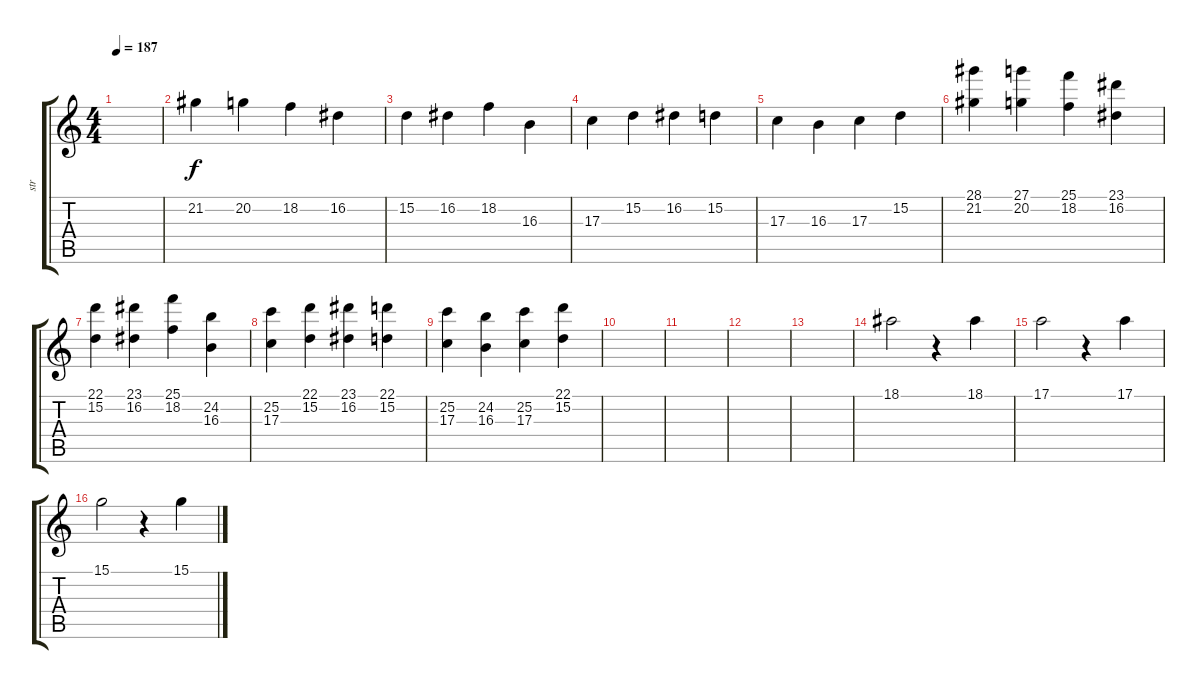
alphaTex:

\track ("str" "str") {instrument stringensemble1}
\staff {score tabs}
\tuning (E4 B3 G3 D3 A2 E2) {hide}
\ts (4 4)
\tempo 187
\clef g2
\ks c
|
21.2.4 20.2.4 18.2.4 16.2.4 |
15.2.4 16.2.4 18.2.4 16.3.4 |
17.3.4 15.2.4 16.2.4 15.2.4 |
17.3.4 16.3.4 17.3.4 15.2.4 |
(28.1 21.2).4 (27.1 20.2).4 (25.1 18.2).4 (23.1 16.2).4 |
(22.1 15.2).4 (23.1 16.2).4 (25.1 18.2).4 (24.2 16.3).4 |
(25.2 17.3).4 (22.1 15.2).4 (23.1 16.2).4 (22.1 15.2).4 |
(25.2 17.3).4 (24.2 16.3).4 (25.2 17.3).4 (22.1 15.2).4 |
|
|
|
|
18.1.2 r.4 18.1.4 |
17.1.2 r.4 17.1.4 |
15.1.2 r.4 15.1.4
